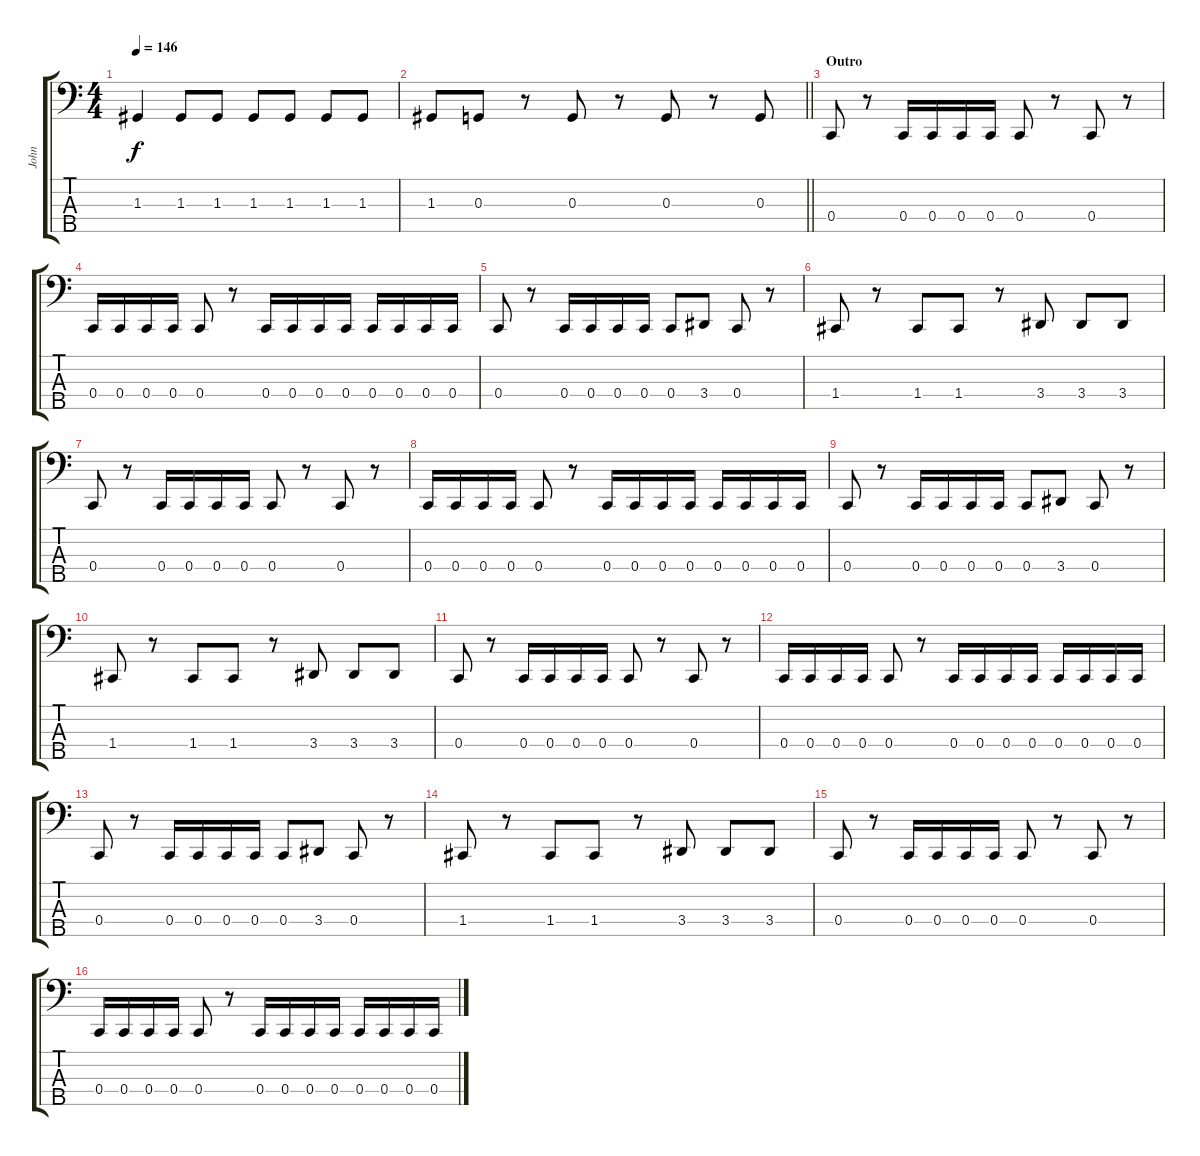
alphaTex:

\track ("John" "John") {instrument electricbassfinger}
\staff {score tabs}
\tuning (F2 C2 G1 C1 A0) {hide}
\ts (4 4)
\tempo 146
\clef f4
\ks c
1.3.4{dy f} 1.3.8 1.3.8 1.3.8 1.3.8 1.3.8 1.3.8 |
\barLineRight lightlight
1.3.8 0.3.8 r.8 0.3.8 r.8 0.3.8 r.8 0.3.8 |
\section ("" "Outro")
0.4.8 r.8 0.4.16 0.4.16 0.4.16 0.4.16 0.4.8 r.8 0.4.8 r.8 |
0.4.16 0.4.16 0.4.16 0.4.16 0.4.8 r.8 0.4.16 0.4.16 0.4.16 0.4.16 0.4.16 0.4.16 0.4.16 0.4.16 |
0.4.8 r.8 0.4.16 0.4.16 0.4.16 0.4.16 0.4.8 3.4.8 0.4.8 r.8 |
1.4.8 r.8 1.4.8 1.4.8 r.8 3.4.8 3.4.8 3.4.8 |
0.4.8 r.8 0.4.16 0.4.16 0.4.16 0.4.16 0.4.8 r.8 0.4.8 r.8 |
0.4.16 0.4.16 0.4.16 0.4.16 0.4.8 r.8 0.4.16 0.4.16 0.4.16 0.4.16 0.4.16 0.4.16 0.4.16 0.4.16 |
0.4.8 r.8 0.4.16 0.4.16 0.4.16 0.4.16 0.4.8 3.4.8 0.4.8 r.8 |
1.4.8 r.8 1.4.8 1.4.8 r.8 3.4.8 3.4.8 3.4.8 |
0.4.8 r.8 0.4.16 0.4.16 0.4.16 0.4.16 0.4.8 r.8 0.4.8 r.8 |
0.4.16 0.4.16 0.4.16 0.4.16 0.4.8 r.8 0.4.16 0.4.16 0.4.16 0.4.16 0.4.16 0.4.16 0.4.16 0.4.16 |
0.4.8 r.8 0.4.16 0.4.16 0.4.16 0.4.16 0.4.8 3.4.8 0.4.8 r.8 |
1.4.8 r.8 1.4.8 1.4.8 r.8 3.4.8 3.4.8 3.4.8 |
0.4.8 r.8 0.4.16 0.4.16 0.4.16 0.4.16 0.4.8 r.8 0.4.8 r.8 |
0.4.16 0.4.16 0.4.16 0.4.16 0.4.8 r.8 0.4.16 0.4.16 0.4.16 0.4.16 0.4.16 0.4.16 0.4.16 0.4.16
